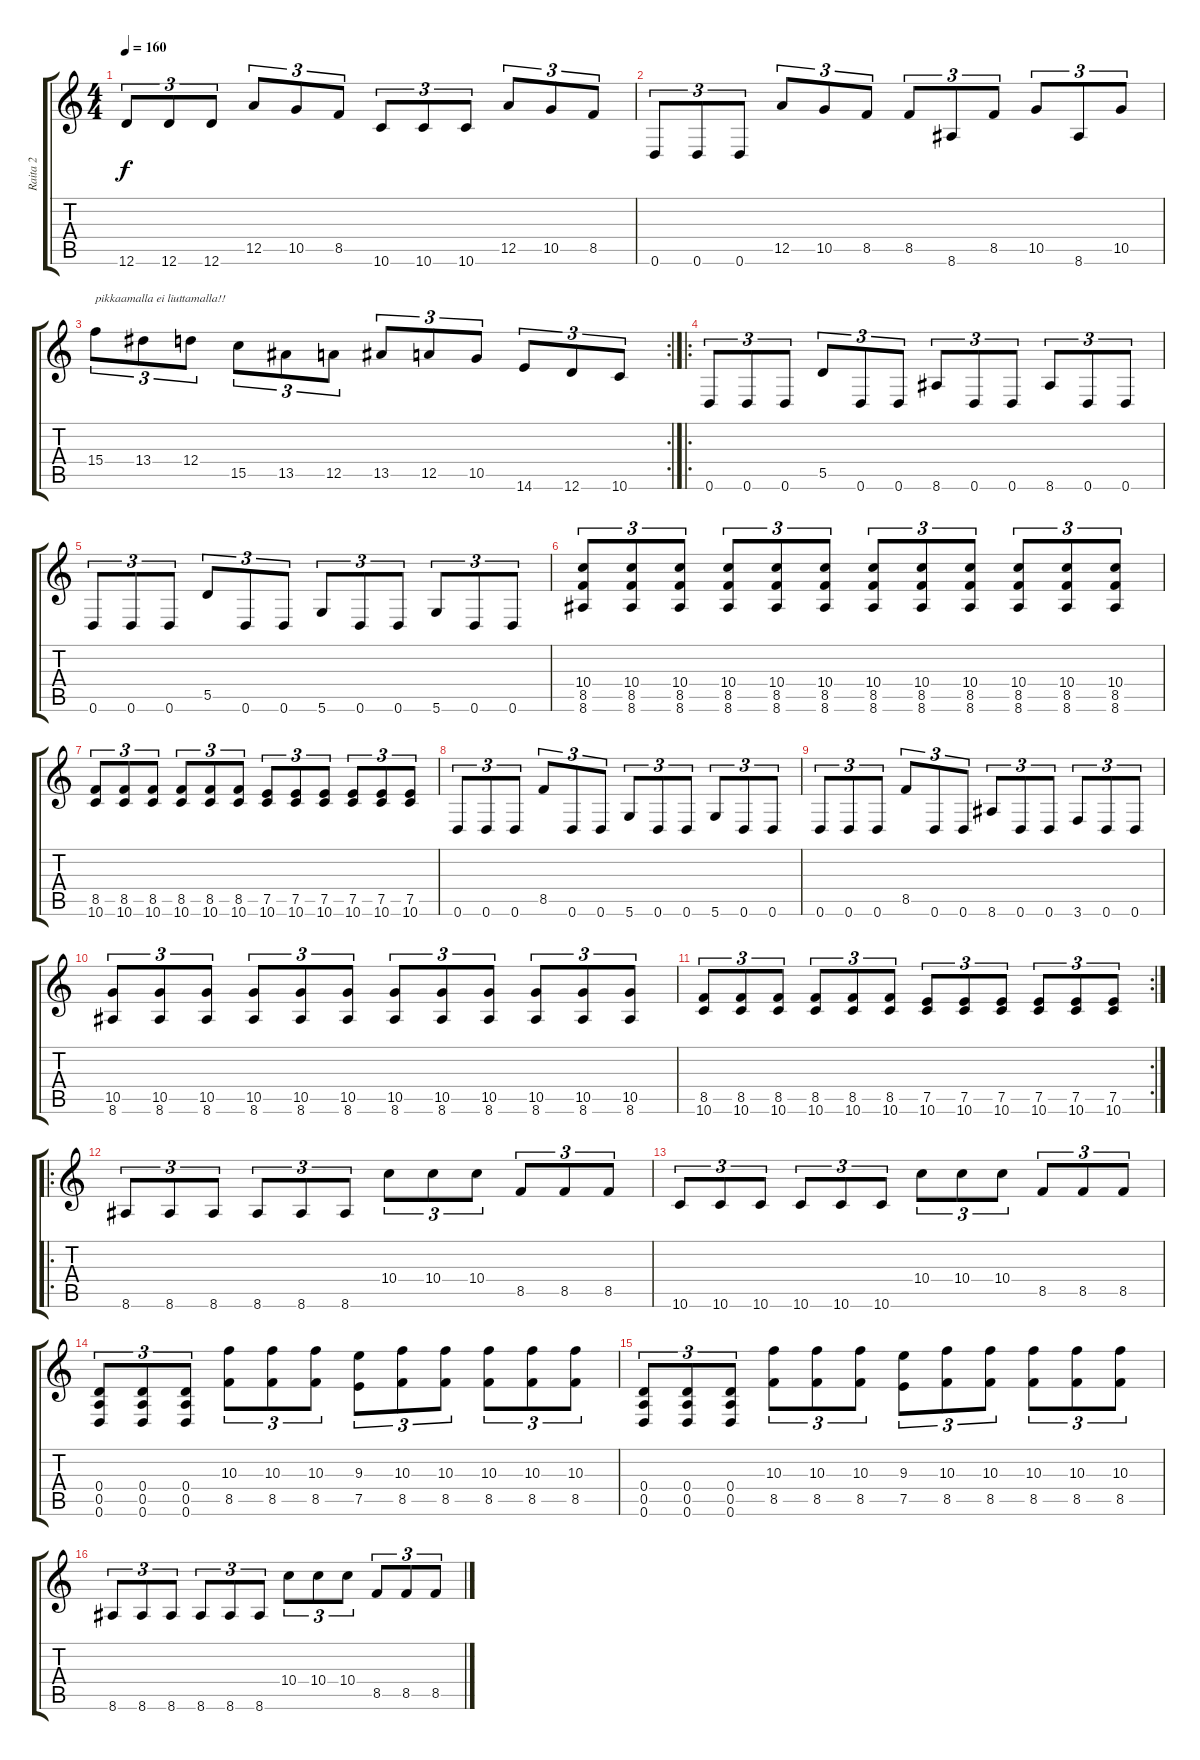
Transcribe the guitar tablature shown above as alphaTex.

\track ("Raita 2" "Raita 2") {instrument distortionguitar}
\staff {score tabs}
\tuning (E4 B3 G3 D3 A2 D2) {hide}
\ts (4 4)
\tempo 160
\clef g2
\ks c
12.6.8{tu (3 2) dy f} 12.6.8{tu (3 2)} 12.6.8{tu (3 2)} 12.5.8{tu (3 2)} 10.5.8{tu (3 2)} 8.5.8{tu (3 2)} 10.6.8{tu (3 2)} 10.6.8{tu (3 2)} 10.6.8{tu (3 2)} 12.5.8{tu (3 2)} 10.5.8{tu (3 2)} 8.5.8{tu (3 2)} |
0.6.8{tu (3 2)} 0.6.8{tu (3 2)} 0.6.8{tu (3 2)} 12.5.8{tu (3 2)} 10.5.8{tu (3 2)} 8.5.8{tu (3 2)} 8.5.8{tu (3 2)} 8.6.8{tu (3 2)} 8.5.8{tu (3 2)} 10.5.8{tu (3 2)} 8.6.8{tu (3 2)} 10.5.8{tu (3 2)} |
\rc 2
15.4.8{tu (3 2) txt "pikkaamalla ei liuttamalla!!"} 13.4.8{tu (3 2)} 12.4.8{tu (3 2)} 15.5.8{tu (3 2)} 13.5.8{tu (3 2)} 12.5.8{tu (3 2)} 13.5.8{tu (3 2)} 12.5.8{tu (3 2)} 10.5.8{tu (3 2)} 14.6.8{tu (3 2)} 12.6.8{tu (3 2)} 10.6.8{tu (3 2)} |
\ro
0.6.8{tu (3 2)} 0.6.8{tu (3 2)} 0.6.8{tu (3 2)} 5.5.8{tu (3 2)} 0.6.8{tu (3 2)} 0.6.8{tu (3 2)} 8.6.8{tu (3 2)} 0.6.8{tu (3 2)} 0.6.8{tu (3 2)} 8.6.8{tu (3 2)} 0.6.8{tu (3 2)} 0.6.8{tu (3 2)} |
0.6.8{tu (3 2)} 0.6.8{tu (3 2)} 0.6.8{tu (3 2)} 5.5.8{tu (3 2)} 0.6.8{tu (3 2)} 0.6.8{tu (3 2)} 5.6.8{tu (3 2)} 0.6.8{tu (3 2)} 0.6.8{tu (3 2)} 5.6.8{tu (3 2)} 0.6.8{tu (3 2)} 0.6.8{tu (3 2)} |
(10.4 8.5 8.6).8{tu (3 2)} (10.4 8.5 8.6).8{tu (3 2)} (10.4 8.5 8.6).8{tu (3 2)} (10.4 8.5 8.6).8{tu (3 2)} (10.4 8.5 8.6).8{tu (3 2)} (10.4 8.5 8.6).8{tu (3 2)} (10.4 8.5 8.6).8{tu (3 2)} (10.4 8.5 8.6).8{tu (3 2)} (10.4 8.5 8.6).8{tu (3 2)} (10.4 8.5 8.6).8{tu (3 2)} (10.4 8.5 8.6).8{tu (3 2)} (10.4 8.5 8.6).8{tu (3 2)} |
(8.5 10.6).8{tu (3 2)} (8.5 10.6).8{tu (3 2)} (8.5 10.6).8{tu (3 2)} (8.5 10.6).8{tu (3 2)} (8.5 10.6).8{tu (3 2)} (8.5 10.6).8{tu (3 2)} (7.5 10.6).8{tu (3 2)} (7.5 10.6).8{tu (3 2)} (7.5 10.6).8{tu (3 2)} (7.5 10.6).8{tu (3 2)} (7.5 10.6).8{tu (3 2)} (7.5 10.6).8{tu (3 2)} |
0.6.8{tu (3 2)} 0.6.8{tu (3 2)} 0.6.8{tu (3 2)} 8.5.8{tu (3 2)} 0.6.8{tu (3 2)} 0.6.8{tu (3 2)} 5.6.8{tu (3 2)} 0.6.8{tu (3 2)} 0.6.8{tu (3 2)} 5.6.8{tu (3 2)} 0.6.8{tu (3 2)} 0.6.8{tu (3 2)} |
0.6.8{tu (3 2)} 0.6.8{tu (3 2)} 0.6.8{tu (3 2)} 8.5.8{tu (3 2)} 0.6.8{tu (3 2)} 0.6.8{tu (3 2)} 8.6.8{tu (3 2)} 0.6.8{tu (3 2)} 0.6.8{tu (3 2)} 3.6.8{tu (3 2)} 0.6.8{tu (3 2)} 0.6.8{tu (3 2)} |
(10.5 8.6).8{tu (3 2)} (10.5 8.6).8{tu (3 2)} (10.5 8.6).8{tu (3 2)} (10.5 8.6).8{tu (3 2)} (10.5 8.6).8{tu (3 2)} (10.5 8.6).8{tu (3 2)} (10.5 8.6).8{tu (3 2)} (10.5 8.6).8{tu (3 2)} (10.5 8.6).8{tu (3 2)} (10.5 8.6).8{tu (3 2)} (10.5 8.6).8{tu (3 2)} (10.5 8.6).8{tu (3 2)} |
\rc 2
(8.5 10.6).8{tu (3 2)} (8.5 10.6).8{tu (3 2)} (8.5 10.6).8{tu (3 2)} (8.5 10.6).8{tu (3 2)} (8.5 10.6).8{tu (3 2)} (8.5 10.6).8{tu (3 2)} (7.5 10.6).8{tu (3 2)} (7.5 10.6).8{tu (3 2)} (7.5 10.6).8{tu (3 2)} (7.5 10.6).8{tu (3 2)} (7.5 10.6).8{tu (3 2)} (7.5 10.6).8{tu (3 2)} |
\ro
8.6.8{tu (3 2)} 8.6.8{tu (3 2)} 8.6.8{tu (3 2)} 8.6.8{tu (3 2)} 8.6.8{tu (3 2)} 8.6.8{tu (3 2)} 10.4.8{tu (3 2)} 10.4.8{tu (3 2)} 10.4.8{tu (3 2)} 8.5.8{tu (3 2)} 8.5.8{tu (3 2)} 8.5.8{tu (3 2)} |
10.6.8{tu (3 2)} 10.6.8{tu (3 2)} 10.6.8{tu (3 2)} 10.6.8{tu (3 2)} 10.6.8{tu (3 2)} 10.6.8{tu (3 2)} 10.4.8{tu (3 2)} 10.4.8{tu (3 2)} 10.4.8{tu (3 2)} 8.5.8{tu (3 2)} 8.5.8{tu (3 2)} 8.5.8{tu (3 2)} |
(0.4 0.5 0.6).8{tu (3 2)} (0.4 0.5 0.6).8{tu (3 2)} (0.4 0.5 0.6).8{tu (3 2)} (10.3 8.5).8{tu (3 2)} (10.3 8.5).8{tu (3 2)} (10.3 8.5).8{tu (3 2)} (9.3 7.5).8{tu (3 2)} (10.3 8.5).8{tu (3 2)} (10.3 8.5).8{tu (3 2)} (10.3 8.5).8{tu (3 2)} (10.3 8.5).8{tu (3 2)} (10.3 8.5).8{tu (3 2)} |
(0.4 0.5 0.6).8{tu (3 2)} (0.4 0.5 0.6).8{tu (3 2)} (0.4 0.5 0.6).8{tu (3 2)} (10.3 8.5).8{tu (3 2)} (10.3 8.5).8{tu (3 2)} (10.3 8.5).8{tu (3 2)} (9.3 7.5).8{tu (3 2)} (10.3 8.5).8{tu (3 2)} (10.3 8.5).8{tu (3 2)} (10.3 8.5).8{tu (3 2)} (10.3 8.5).8{tu (3 2)} (10.3 8.5).8{tu (3 2)} |
8.6.8{tu (3 2)} 8.6.8{tu (3 2)} 8.6.8{tu (3 2)} 8.6.8{tu (3 2)} 8.6.8{tu (3 2)} 8.6.8{tu (3 2)} 10.4.8{tu (3 2)} 10.4.8{tu (3 2)} 10.4.8{tu (3 2)} 8.5.8{tu (3 2)} 8.5.8{tu (3 2)} 8.5.8{tu (3 2)}
